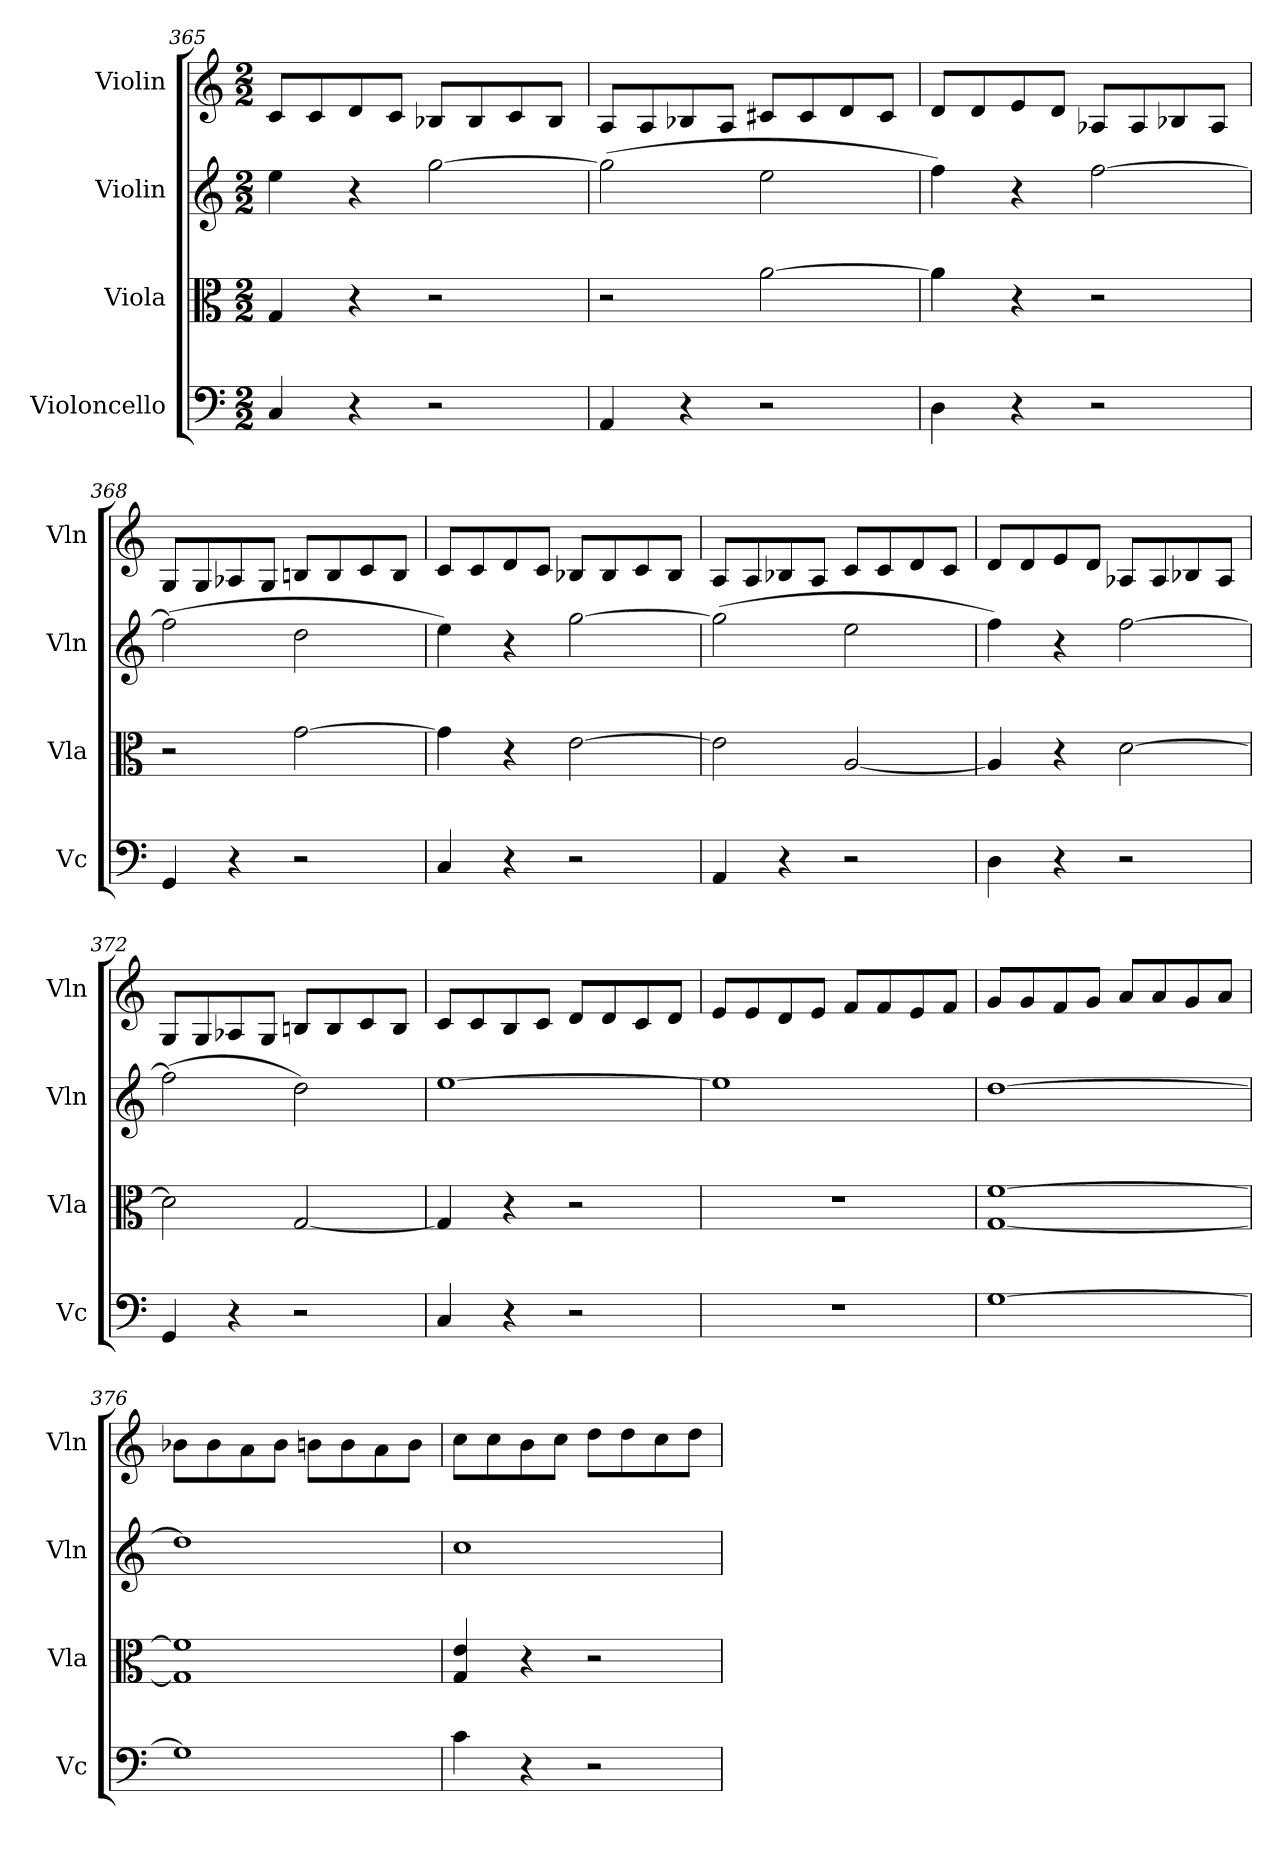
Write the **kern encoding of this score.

**kern	**kern	**kern	**kern
*part4	*part3	*part2	*part1
*staff4	*staff3	*staff2	*staff1
*I"Violoncello	*I"Viola	*I"Violin	*I"Violin
*I'Vc	*I'Vla	*I'Vln	*I'Vln
*clefF4	*clefC3	*clefG2	*clefG2
*k[]	*k[]	*k[]	*k[]
*M2/2	*M2/2	*M2/2	*M2/2
=365	=365	=365	=365
4C/	4G/	4ee\	8c/L
.	.	.	8c/
4r	4r	4r	8d/
.	.	.	8c/J
2r	2r	[2gg\	8B-X/L
.	.	.	8B-/
.	.	.	8c/
.	.	.	8B-/J
=366	=366	=366	=366
4AA/	2r	(2gg\]	8A/L
.	.	.	8A/
4r	.	.	8B-X/
.	.	.	8A/J
2r	[2a\	2ee\	8c#X/L
.	.	.	8c#/
.	.	.	8d/
.	.	.	8c#/J
=367	=367	=367	=367
4D\	4a\]	4ff\)	8d/L
.	.	.	8d/
4r	4r	4r	8e/
.	.	.	8d/J
2r	2r	[2ff\	8A-X/L
.	.	.	8A-/
.	.	.	8B-X/
.	.	.	8A-/J
=368	=368	=368	=368
4GG/	2r	(2ff\]	8G/L
.	.	.	8G/
4r	.	.	8A-X/
.	.	.	8G/J
2r	[2g\	2dd\	8Bn/L
.	.	.	8B/
.	.	.	8c/
.	.	.	8B/J
=369	=369	=369	=369
4C/	4g\]	4ee\)	8c/L
.	.	.	8c/
4r	4r	4r	8d/
.	.	.	8c/J
2r	[2e\	[2gg\	8B-X/L
.	.	.	8B-/
.	.	.	8c/
.	.	.	8B-/J
=370	=370	=370	=370
4AA/	2e\]	(2gg\]	8A/L
.	.	.	8A/
4r	.	.	8B-X/
.	.	.	8A/J
2r	[2A/	2ee\	8c/L
.	.	.	8c/
.	.	.	8d/
.	.	.	8c/J
=371	=371	=371	=371
4D\	4A/]	4ff\)	8d/L
.	.	.	8d/
4r	4r	4r	8e/
.	.	.	8d/J
2r	[2d\	[2ff\	8A-X/L
.	.	.	8A-/
.	.	.	8B-X/
.	.	.	8A-/J
=372	=372	=372	=372
4GG/	2d\]	(2ff\]	8G/L
.	.	.	8G/
4r	.	.	8A-X/
.	.	.	8G/J
2r	[2G/	2dd\)	8Bn/L
.	.	.	8B/
.	.	.	8c/
.	.	.	8B/J
=373	=373	=373	=373
4C/	4G/]	[1ee	8c/L
.	.	.	8c/
4r	4r	.	8B/
.	.	.	8c/J
2r	2r	.	8d/L
.	.	.	8d/
.	.	.	8c/
.	.	.	8d/J
=374	=374	=374	=374
1r	1r	1ee]	8e/L
.	.	.	8e/
.	.	.	8d/
.	.	.	8e/J
.	.	.	8f/L
.	.	.	8f/
.	.	.	8e/
.	.	.	8f/J
=375	=375	=375	=375
[1G	[1G [1f	[1dd	8g/L
.	.	.	8g/
.	.	.	8f/
.	.	.	8g/J
.	.	.	8a/L
.	.	.	8a/
.	.	.	8g/
.	.	.	8a/J
=376	=376	=376	=376
1G]	1G] 1f]	1dd]	8b-X\L
.	.	.	8b-\
.	.	.	8a\
.	.	.	8b-\J
.	.	.	8bn\L
.	.	.	8b\
.	.	.	8a\
.	.	.	8b\J
=377	=377	=377	=377
4c\	4G/ 4e/	1cc	8cc\L
.	.	.	8cc\
4r	4r	.	8b\
.	.	.	8cc\J
2r	2r	.	8dd\L
.	.	.	8dd\
.	.	.	8cc\
.	.	.	8dd\J
=	=	=	=
*-	*-	*-	*-
